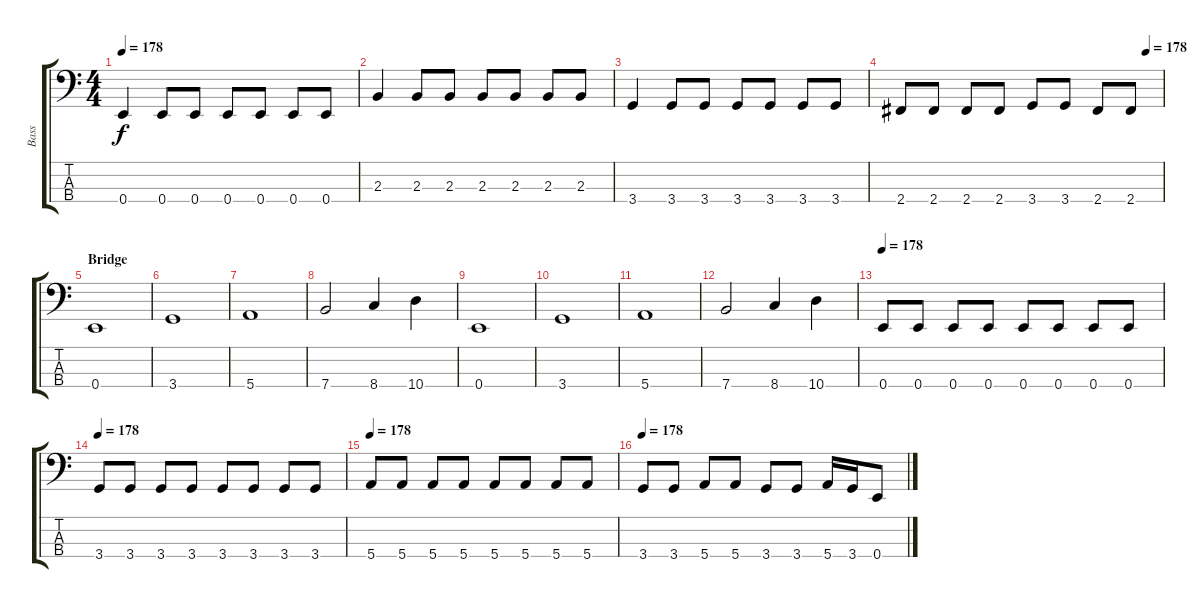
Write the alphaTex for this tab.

\track ("Bass" "Bass") {instrument electricbassfinger}
\staff {score tabs}
\tuning (G2 D2 A1 E1) {hide}
\ts (4 4)
\tempo 178
\clef f4
\ks c
0.4.4{dy f} 0.4.8 0.4.8 0.4.8 0.4.8 0.4.8 0.4.8 |
2.3.4 2.3.8 2.3.8 2.3.8 2.3.8 2.3.8 2.3.8 |
3.4.4 3.4.8 3.4.8 3.4.8 3.4.8 3.4.8 3.4.8 |
\tempo (178 0.9375)
2.4.8 2.4.8 2.4.8 2.4.8 3.4.8 3.4.8 2.4.8 2.4.8 |
\section ("" "Bridge")
0.4.1 |
3.4.1 |
5.4.1 |
7.4.2 8.4.4 10.4.4 |
0.4.1 |
3.4.1 |
5.4.1 |
7.4.2 8.4.4 10.4.4 |
\tempo 178
0.4.8 0.4.8 0.4.8 0.4.8 0.4.8 0.4.8 0.4.8 0.4.8 |
\tempo 178
3.4.8 3.4.8 3.4.8 3.4.8 3.4.8 3.4.8 3.4.8 3.4.8 |
\tempo 178
5.4.8 5.4.8 5.4.8 5.4.8 5.4.8 5.4.8 5.4.8 5.4.8 |
\tempo 178
3.4.8 3.4.8 5.4.8 5.4.8 3.4.8 3.4.8 5.4.16 3.4.16 0.4.8
